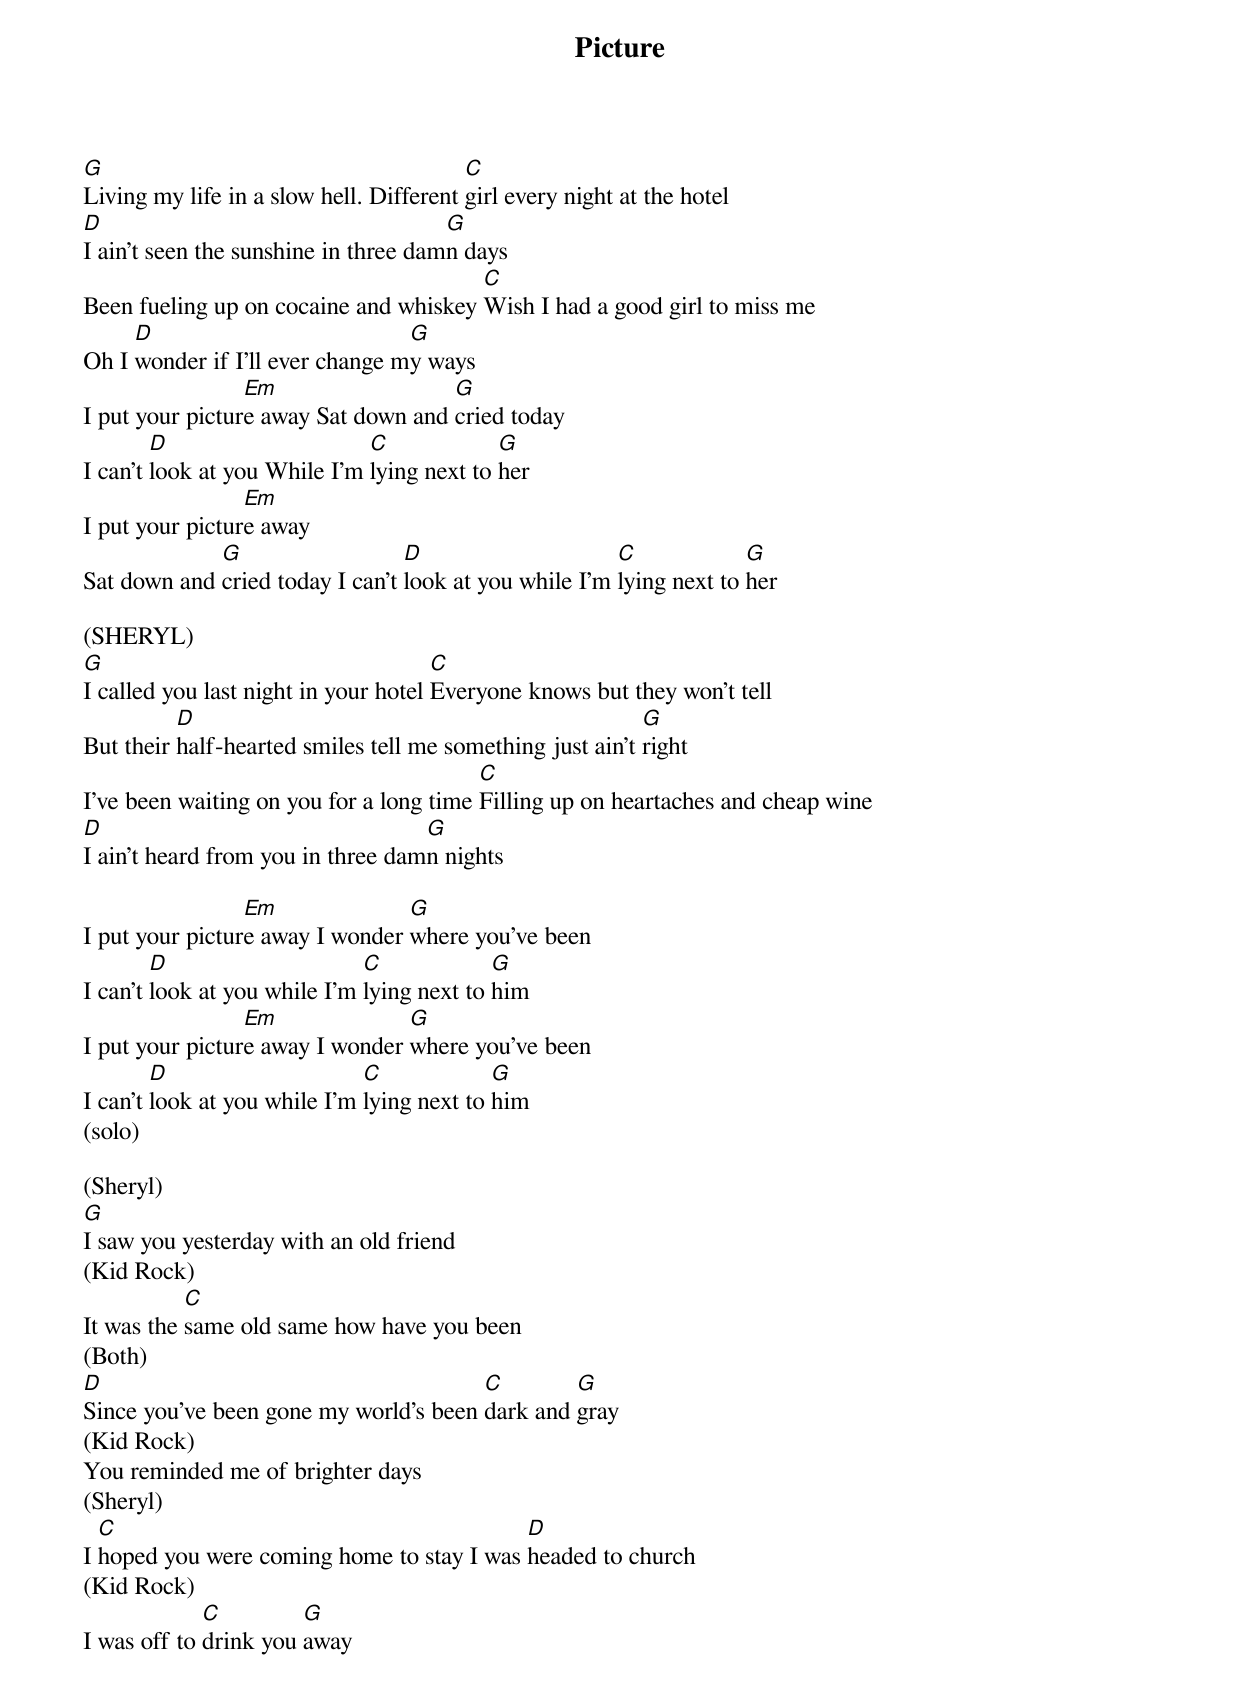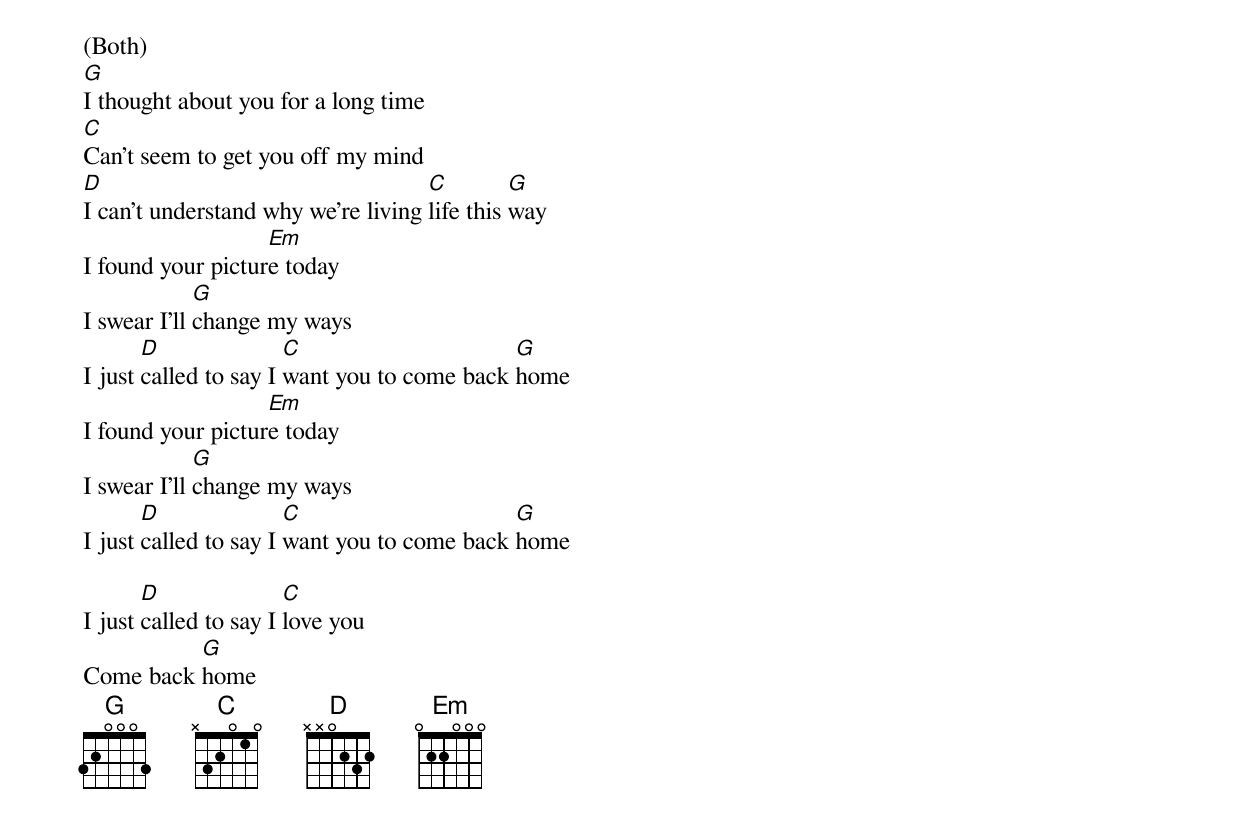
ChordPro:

{title:Picture}

[G]Living my life in a slow hell. Different [C]girl every night at the hotel
[D]I ain't seen the sunshine in three dam[G]n days
Been fueling up on cocaine and whiskey [C]Wish I had a good girl to miss me
Oh I [D]wonder if I'll ever change m[G]y ways
I put your pictur[Em]e away Sat down and [G]cried today
I can't [D]look at you While I'm [C]lying next to [G]her
I put your pictur[Em]e away
Sat down and [G]cried today I can't [D]look at you while I'm [C]lying next to [G]her

(SHERYL)
[G]I called you last night in your hotel [C]Everyone knows but they won't tell
But their [D]half-hearted smiles tell me something just ain't [G]right
I've been waiting on you for a long time [C]Filling up on heartaches and cheap wine
[D]I ain't heard from you in three dam[G]n nights

I put your pictur[Em]e away I wonder [G]where you've been
I can't [D]look at you while I'm [C]lying next to [G]him
I put your pictur[Em]e away I wonder [G]where you've been
I can't [D]look at you while I'm [C]lying next to [G]him
(solo)

(Sheryl)
[G]I saw you yesterday with an old friend
(Kid Rock)
It was the [C]same old same how have you been
(Both)
[D]Since you've been gone my world's been [C]dark and [G]gray
(Kid Rock)
You reminded me of brighter days
(Sheryl)
I [C]hoped you were coming home to stay I was [D]headed to church
(Kid Rock)
I was off to [C]drink you [G]away
(Both)
[G]I thought about you for a long time
[C]Can't seem to get you off my mind
[D]I can't understand why we're living [C]life this [G]way
I found your pictur[Em]e today
I swear I'll [G]change my ways
I just [D]called to say I [C]want you to come back [G]home
I found your pictur[Em]e today
I swear I'll [G]change my ways
I just [D]called to say I [C]want you to come back [G]home

I just [D]called to say I [C]love you
Come back [G]home
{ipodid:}
